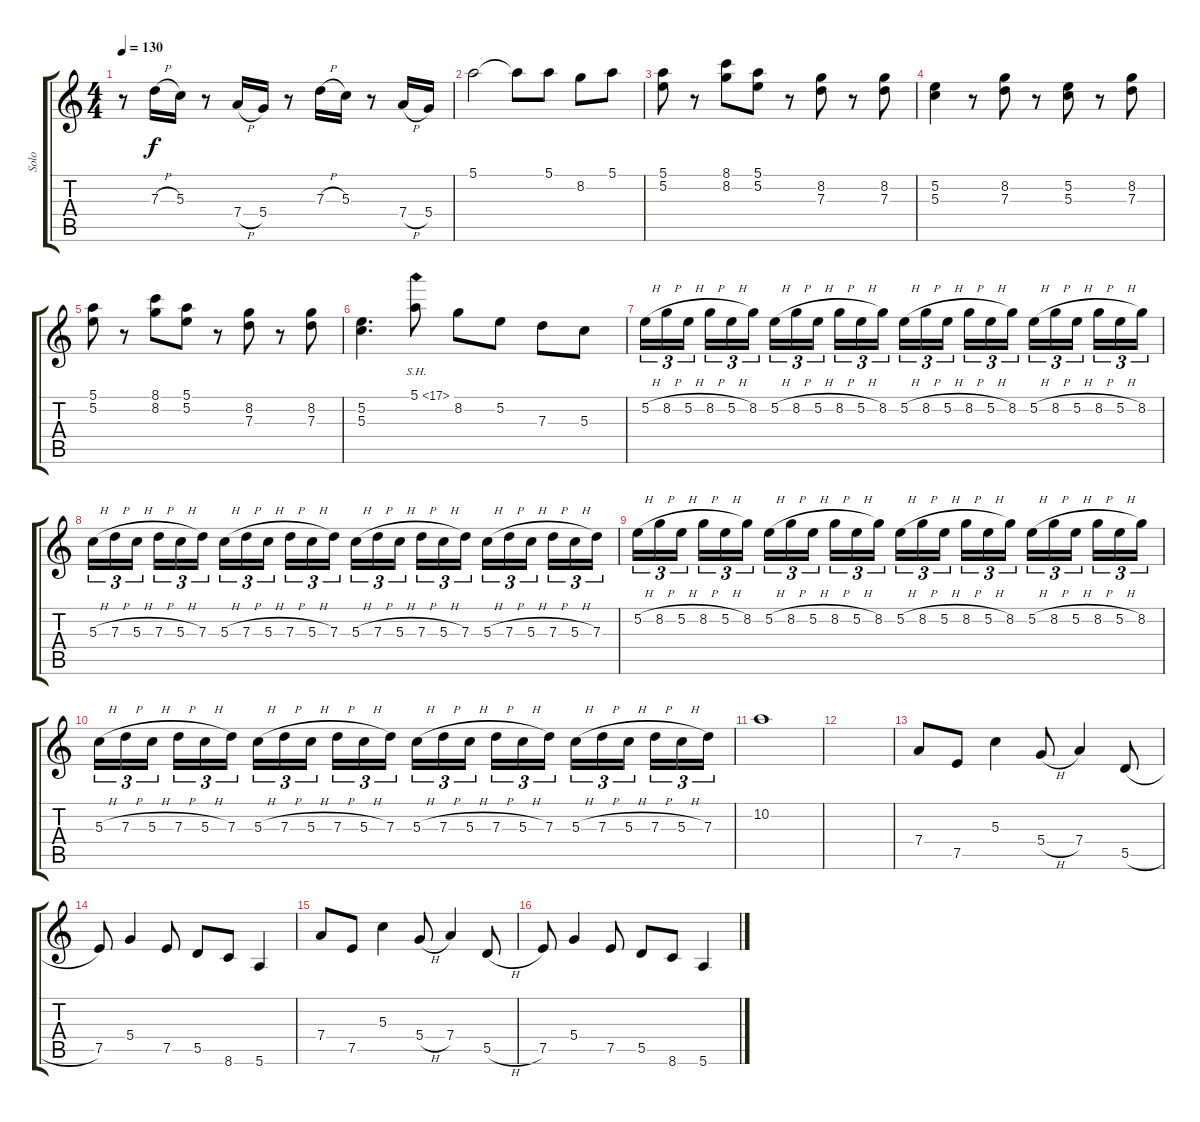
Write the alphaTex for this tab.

\track ("Solo" "Solo") {instrument distortionguitar}
\staff {score tabs}
\tuning (E4 B3 G3 D3 A2 E2) {hide}
\ts (4 4)
\tempo 130
\clef g2
\ks c
r.8{dy f} 7.3{h}.16 5.3.16 r.8 7.4{h}.16 5.4.16 r.8 7.3{h}.16 5.3.16 r.8 7.4{h}.16 5.4.16 |
5.1.2 5.1{t}.8 5.1.8 8.2.8 5.1.8 |
(5.1 5.2).8 r.8 (8.1 8.2).8 (5.1 5.2).8 r.8 (8.2 7.3).8 r.8 (8.2 7.3).8 |
(5.2 5.3).4 r.8 (8.2 7.3).8 r.8 (5.2 5.3).8 r.8 (8.2 7.3).8 |
(5.1 5.2).8 r.8 (8.1 8.2).8 (5.1 5.2).8 r.8 (8.2 7.3).8 r.8 (8.2 7.3).8 |
(5.2 5.3).4{d} 5.1{sh 12}.8 8.2.8 5.2.8 7.3.8 5.3.8 |
5.2{h}.16{tu (3 2)} 8.2{h}.16{tu (3 2)} 5.2{h}.16{tu (3 2) beam splitsecondary} 8.2{h}.16{tu (3 2)} 5.2{h}.16{tu (3 2)} 8.2.16{tu (3 2)} 5.2{h}.16{tu (3 2)} 8.2{h}.16{tu (3 2)} 5.2{h}.16{tu (3 2) beam splitsecondary} 8.2{h}.16{tu (3 2)} 5.2{h}.16{tu (3 2)} 8.2.16{tu (3 2)} 5.2{h}.16{tu (3 2)} 8.2{h}.16{tu (3 2)} 5.2{h}.16{tu (3 2) beam splitsecondary} 8.2{h}.16{tu (3 2)} 5.2{h}.16{tu (3 2)} 8.2.16{tu (3 2)} 5.2{h}.16{tu (3 2)} 8.2{h}.16{tu (3 2)} 5.2{h}.16{tu (3 2) beam splitsecondary} 8.2{h}.16{tu (3 2)} 5.2{h}.16{tu (3 2)} 8.2.16{tu (3 2)} |
5.3{h}.16{tu (3 2)} 7.3{h}.16{tu (3 2)} 5.3{h}.16{tu (3 2) beam splitsecondary} 7.3{h}.16{tu (3 2)} 5.3{h}.16{tu (3 2)} 7.3.16{tu (3 2)} 5.3{h}.16{tu (3 2)} 7.3{h}.16{tu (3 2)} 5.3{h}.16{tu (3 2) beam splitsecondary} 7.3{h}.16{tu (3 2)} 5.3{h}.16{tu (3 2)} 7.3.16{tu (3 2)} 5.3{h}.16{tu (3 2)} 7.3{h}.16{tu (3 2)} 5.3{h}.16{tu (3 2) beam splitsecondary} 7.3{h}.16{tu (3 2)} 5.3{h}.16{tu (3 2)} 7.3.16{tu (3 2)} 5.3{h}.16{tu (3 2)} 7.3{h}.16{tu (3 2)} 5.3{h}.16{tu (3 2) beam splitsecondary} 7.3{h}.16{tu (3 2)} 5.3{h}.16{tu (3 2)} 7.3.16{tu (3 2)} |
5.2{h}.16{tu (3 2)} 8.2{h}.16{tu (3 2)} 5.2{h}.16{tu (3 2) beam splitsecondary} 8.2{h}.16{tu (3 2)} 5.2{h}.16{tu (3 2)} 8.2.16{tu (3 2)} 5.2{h}.16{tu (3 2)} 8.2{h}.16{tu (3 2)} 5.2{h}.16{tu (3 2) beam splitsecondary} 8.2{h}.16{tu (3 2)} 5.2{h}.16{tu (3 2)} 8.2.16{tu (3 2)} 5.2{h}.16{tu (3 2)} 8.2{h}.16{tu (3 2)} 5.2{h}.16{tu (3 2) beam splitsecondary} 8.2{h}.16{tu (3 2)} 5.2{h}.16{tu (3 2)} 8.2.16{tu (3 2)} 5.2{h}.16{tu (3 2)} 8.2{h}.16{tu (3 2)} 5.2{h}.16{tu (3 2) beam splitsecondary} 8.2{h}.16{tu (3 2)} 5.2{h}.16{tu (3 2)} 8.2.16{tu (3 2)} |
5.3{h}.16{tu (3 2)} 7.3{h}.16{tu (3 2)} 5.3{h}.16{tu (3 2) beam splitsecondary} 7.3{h}.16{tu (3 2)} 5.3{h}.16{tu (3 2)} 7.3.16{tu (3 2)} 5.3{h}.16{tu (3 2)} 7.3{h}.16{tu (3 2)} 5.3{h}.16{tu (3 2) beam splitsecondary} 7.3{h}.16{tu (3 2)} 5.3{h}.16{tu (3 2)} 7.3.16{tu (3 2)} 5.3{h}.16{tu (3 2)} 7.3{h}.16{tu (3 2)} 5.3{h}.16{tu (3 2) beam splitsecondary} 7.3{h}.16{tu (3 2)} 5.3{h}.16{tu (3 2)} 7.3.16{tu (3 2)} 5.3{h}.16{tu (3 2)} 7.3{h}.16{tu (3 2)} 5.3{h}.16{tu (3 2) beam splitsecondary} 7.3{h}.16{tu (3 2)} 5.3{h}.16{tu (3 2)} 7.3.16{tu (3 2)} |
10.2.1 |
|
7.4.8 7.5.8 5.3.4 5.4{h}.8 7.4.4 5.5{h}.8 |
7.5.8 5.4.4 7.5.8 5.5.8 8.6.8 5.6.4 |
7.4.8 7.5.8 5.3.4 5.4{h}.8 7.4.4 5.5{h}.8 |
7.5.8 5.4.4 7.5.8 5.5.8 8.6.8 5.6.4
